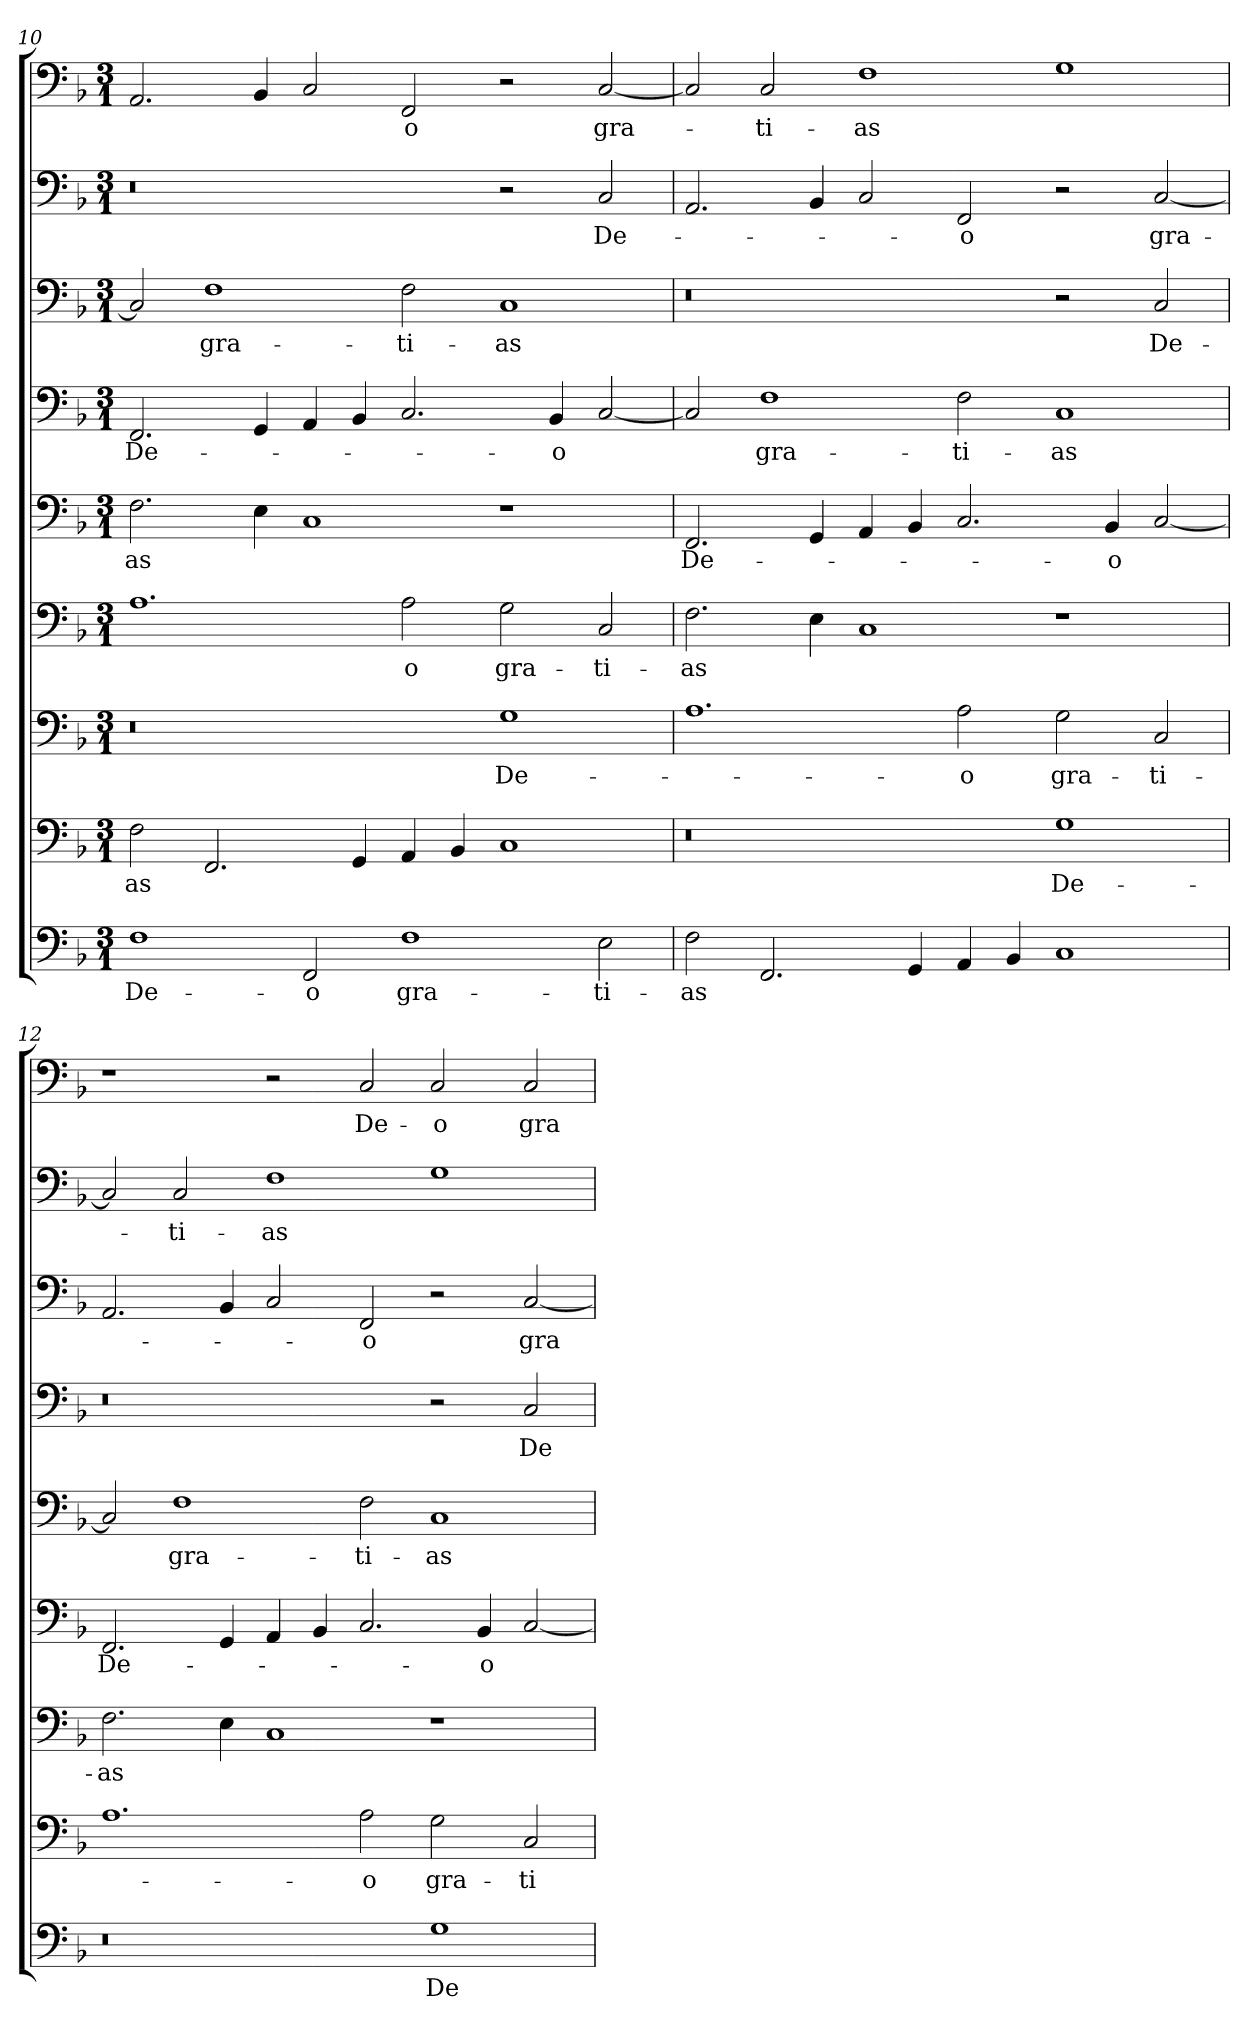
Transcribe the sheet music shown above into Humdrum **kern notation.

**kern	**text	**kern	**text	**kern	**text	**kern	**text	**kern	**text	**kern	**text	**kern	**text	**kern	**text	**kern	**text
*part9	*part9	*part8	*part8	*part7	*part7	*part6	*part6	*part5	*part5	*part4	*part4	*part3	*part3	*part2	*part2	*part1	*part1
*staff9	*staff9	*staff8	*staff8	*staff7	*staff7	*staff6	*staff6	*staff5	*staff5	*staff4	*staff4	*staff3	*staff3	*staff2	*staff2	*staff1	*staff1
*clefF4	*	*clefF4	*	*clefF4	*	*clefF4	*	*clefF4	*	*clefF4	*	*clefF4	*	*clefF4	*	*clefF4	*
*k[b-]	*	*k[b-]	*	*k[b-]	*	*k[b-]	*	*k[b-]	*	*k[b-]	*	*k[b-]	*	*k[b-]	*	*k[b-]	*
*F:	*	*F:	*	*F:	*	*F:	*	*F:	*	*F:	*	*F:	*	*F:	*	*F:	*
*M3/1	*	*M3/1	*	*M3/1	*	*M3/1	*	*M3/1	*	*M3/1	*	*M3/1	*	*M3/1	*	*M3/1	*
=10	=10	=10	=10	=10	=10	=10	=10	=10	=10	=10	=10	=10	=10	=10	=10	=10	=10
!	!LO:LY:b	!	!LO:LY:b	!	!	!	!	!	!LO:LY:b	!	!LO:LY:b	!	!	!	!	!	!
1F	De-	2F\	-as	0r	.	1.A	.	2.F\	-as	2.FF/	De-	2C/]	.	0r	.	2.AA/	.
!	!	!	!	!	!	!	!	!	!	!	!	!	!LO:LY:b	!	!	!	!
.	.	2.FF/	.	.	.	.	.	.	.	.	.	1F	gra-	.	.	.	.
.	.	.	.	.	.	.	.	4E\	.	4GG/	.	.	.	.	.	4BB-/	.
!	!LO:LY:b	!	!	!	!	!	!	!	!	!	!	!	!	!	!	!	!
2FF/	-o	.	.	.	.	.	.	1C	.	4AA/	.	.	.	.	.	2C/	.
.	.	4GG/	.	.	.	.	.	.	.	4BB-/	.	.	.	.	.	.	.
!	!LO:LY:b	!	!	!	!	!	!LO:LY:b	!	!	!	!	!	!LO:LY:b	!	!	!	!LO:LY:b
1F	gra-	4AA/	.	.	.	2A\	-o	.	.	2.C/	.	2F\	-ti-	.	.	2FF/	-o
.	.	4BB-/	.	.	.	.	.	.	.	.	.	.	.	.	.	.	.
!	!	!	!	!	!LO:LY:b	!	!LO:LY:b	!	!	!	!	!	!LO:LY:b	!	!	!	!
.	.	1C	.	1G	De-	2G\	gra-	1r	.	.	.	1C	-as	2r	.	2r	.
!	!	!	!	!	!	!	!	!	!	!	!LO:LY:b	!	!	!	!	!	!
.	.	.	.	.	.	.	.	.	.	4BB-/	-o	.	.	.	.	.	.
!	!LO:LY:b	!	!	!	!	!	!LO:LY:b	!	!	!	!	!	!	!	!LO:LY:b	!	!LO:LY:b
2E\	-ti-	.	.	.	.	2C/	-ti-	.	.	[2C/	.	.	.	2C/	De-	[2C/	gra-
!!LO:LB:g=z
=11	=11	=11	=11	=11	=11	=11	=11	=11	=11	=11	=11	=11	=11	=11	=11	=11	=11
!	!LO:LY:b	!	!	!	!	!	!LO:LY:b	!	!LO:LY:b	!	!	!	!	!	!	!	!
2F\	-as	0r	.	1.A	.	2.F\	-as	2.FF/	De-	2C/]	.	0r	.	2.AA/	.	2C/]	.
!	!	!	!	!	!	!	!	!	!	!	!LO:LY:b	!	!	!	!	!	!LO:LY:b
2.FF/	.	.	.	.	.	.	.	.	.	1F	gra-	.	.	.	.	2C/	-ti-
.	.	.	.	.	.	4E\	.	4GG/	.	.	.	.	.	4BB-/	.	.	.
!	!	!	!	!	!	!	!	!	!	!	!	!	!	!	!	!	!LO:LY:b
.	.	.	.	.	.	1C	.	4AA/	.	.	.	.	.	2C/	.	1F	-as
4GG/	.	.	.	.	.	.	.	4BB-/	.	.	.	.	.	.	.	.	.
!	!	!	!	!	!LO:LY:b	!	!	!	!	!	!LO:LY:b	!	!	!	!LO:LY:b	!	!
4AA/	.	.	.	2A\	-o	.	.	2.C/	.	2F\	-ti-	.	.	2FF/	-o	.	.
4BB-/	.	.	.	.	.	.	.	.	.	.	.	.	.	.	.	.	.
!	!	!	!LO:LY:b	!	!LO:LY:b	!	!	!	!	!	!LO:LY:b	!	!	!	!	!	!
1C	.	1G	De-	2G\	gra-	1r	.	.	.	1C	-as	2r	.	2r	.	1G	.
!	!	!	!	!	!	!	!	!	!LO:LY:b	!	!	!	!	!	!	!	!
.	.	.	.	.	.	.	.	4BB-/	-o	.	.	.	.	.	.	.	.
!	!	!	!	!	!LO:LY:b	!	!	!	!	!	!	!	!LO:LY:b	!	!LO:LY:b	!	!
.	.	.	.	2C/	-ti-	.	.	[2C/	.	.	.	2C/	De-	[2C/	gra-	.	.
=12	=12	=12	=12	=12	=12	=12	=12	=12	=12	=12	=12	=12	=12	=12	=12	=12	=12
!	!	!	!	!	!LO:LY:b	!	!LO:LY:b	!	!	!	!	!	!	!	!	!	!
0r	.	1.A	.	2.F\	-as	2.FF/	De-	2C/]	.	0r	.	2.AA/	.	2C/]	.	1r	.
!	!	!	!	!	!	!	!	!	!LO:LY:b	!	!	!	!	!	!LO:LY:b	!	!
.	.	.	.	.	.	.	.	1F	gra-	.	.	.	.	2C/	-ti-	.	.
.	.	.	.	4E\	.	4GG/	.	.	.	.	.	4BB-/	.	.	.	.	.
!	!	!	!	!	!	!	!	!	!	!	!	!	!	!	!LO:LY:b	!	!
.	.	.	.	1C	.	4AA/	.	.	.	.	.	2C/	.	1F	-as	2r	.
.	.	.	.	.	.	4BB-/	.	.	.	.	.	.	.	.	.	.	.
!	!	!	!LO:LY:b	!	!	!	!	!	!LO:LY:b	!	!	!	!LO:LY:b	!	!	!	!LO:LY:b
.	.	2A\	-o	.	.	2.C/	.	2F\	-ti-	.	.	2FF/	-o	.	.	2C/	De-
!	!LO:LY:b	!	!LO:LY:b	!	!	!	!	!	!LO:LY:b	!	!	!	!	!	!	!	!LO:LY:b
1G	De-	2G\	gra-	1r	.	.	.	1C	-as	2r	.	2r	.	1G	.	2C/	-o
!	!	!	!	!	!	!	!LO:LY:b	!	!	!	!	!	!	!	!	!	!
.	.	.	.	.	.	4BB-/	-o	.	.	.	.	.	.	.	.	.	.
!	!	!	!LO:LY:b	!	!	!	!	!	!	!	!LO:LY:b	!	!LO:LY:b	!	!	!	!LO:LY:b
.	.	2C/	-ti-	.	.	[2C/	.	.	.	2C/	De-	[2C/	gra-	.	.	2C/	gra-
=	=	=	=	=	=	=	=	=	=	=	=	=	=	=	=	=	=
*-	*-	*-	*-	*-	*-	*-	*-	*-	*-	*-	*-	*-	*-	*-	*-	*-	*-
